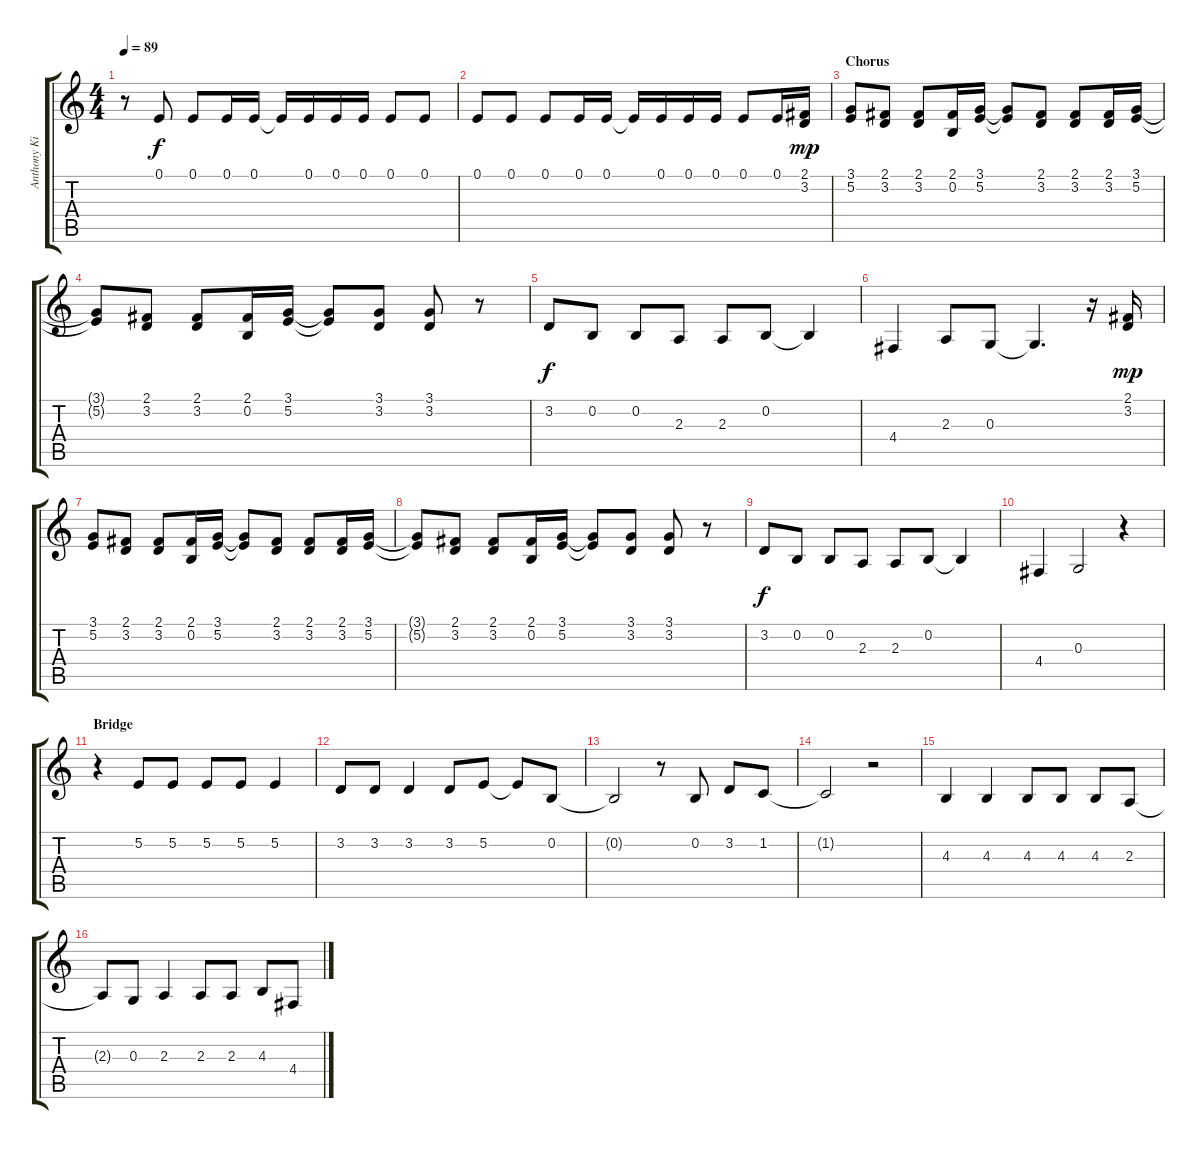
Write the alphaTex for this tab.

\track ("Anthony Kiedis (Vocals)" "Anthony Ki") {instrument altosax}
\staff {score tabs}
\tuning (E4 B3 G3 D3 A2 E2) {hide}
\ts (4 4)
\tempo 89
\clef g2
\ks c
r.8{dy f} 0.1.8 0.1.8 0.1.16 0.1.16 0.1{t}.16 0.1.16 0.1.16 0.1.16 0.1.8 0.1.8 |
0.1.8 0.1.8 0.1.8 0.1.16 0.1.16 0.1{t}.16 0.1.16 0.1.16 0.1.16 0.1.8 0.1.16 (2.1 3.2).16{dy mp} |
\section ("" "Chorus")
(3.1 5.2).8 (2.1 3.2).8 (2.1 3.2).8 (2.1 0.2).16 (3.1 5.2).16 (3.1{t} 5.2{t}).8 (2.1 3.2).8 (2.1 3.2).8 (2.1 3.2).16 (3.1 5.2).16 |
(3.1{t} 5.2{t}).8 (2.1 3.2).8 (2.1 3.2).8 (2.1 0.2).16 (3.1 5.2).16 (3.1{t} 5.2{t}).8 (3.1 3.2).8 (3.1 3.2).8 r.8 |
3.2.8{dy f} 0.2.8 0.2.8 2.3.8 2.3.8 0.2.8 0.2{t}.4 |
4.4.4 2.3.8 0.3.8 0.3{t}.4{d} r.16 (2.1 3.2).16{dy mp} |
(3.1 5.2).8 (2.1 3.2).8 (2.1 3.2).8 (2.1 0.2).16 (3.1 5.2).16 (3.1{t} 5.2{t}).8 (2.1 3.2).8 (2.1 3.2).8 (2.1 3.2).16 (3.1 5.2).16 |
(3.1{t} 5.2{t}).8 (2.1 3.2).8 (2.1 3.2).8 (2.1 0.2).16 (3.1 5.2).16 (3.1{t} 5.2{t}).8 (3.1 3.2).8 (3.1 3.2).8 r.8 |
3.2.8{dy f} 0.2.8 0.2.8 2.3.8 2.3.8 0.2.8 0.2{t}.4 |
4.4.4 0.3.2 r.4 |
\section ("" "Bridge")
r.4 5.2.8 5.2.8 5.2.8 5.2.8 5.2.4 |
3.2.8 3.2.8 3.2.4 3.2.8 5.2.8 5.2{t}.8 0.2.8 |
0.2{t}.2 r.8 0.2.8 3.2.8 1.2.8 |
1.2{t}.2 r.2 |
4.3.4 4.3.4 4.3.8 4.3.8 4.3.8 2.3.8 |
2.3{t}.8 0.3.8 2.3.4 2.3.8 2.3.8 4.3.8 4.4.8
